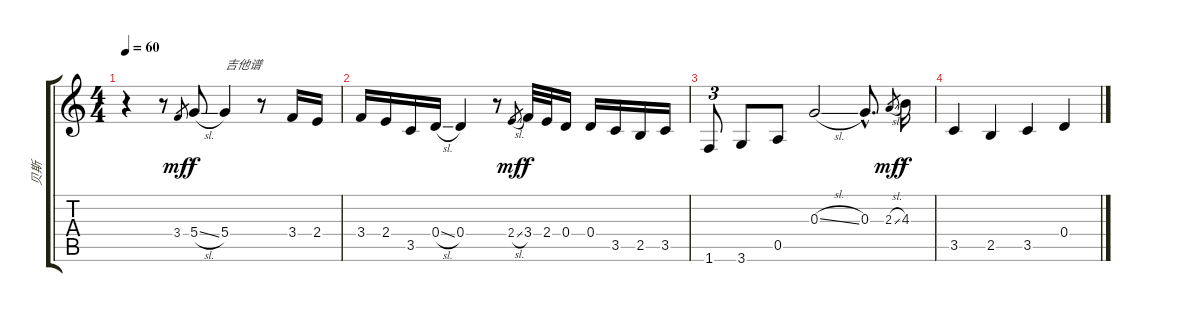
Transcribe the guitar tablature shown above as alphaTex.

\track ("贝斯" "贝斯") {instrument synthbass1}
\staff {score tabs}
\tuning (E4 B3 G3 D3 A2 E2) {hide}
\ts (4 4)
\tempo 60
\clef g2
\ks c
r.4{dy mf instrument synthbass1} r.8 3.4.8{gr} 5.4{sl}.8{dy f} 5.4.4{txt "吉他谱"} r.8 3.4.16 2.4.16 |
3.4.16 2.4.16 3.5.16 0.4{sl}.16 0.4.4 r.8 2.4{sl}.8{gr dy mf} 3.4.32{dy f} 2.4.32 0.4.16 0.4.16 3.5.16 2.5.16 3.5.16 |
1.6.8{tu (3 2)} 3.6.8 0.5.8 0.3{sl}.2 0.3{hac}.8{d} 2.3{sl}.8{gr dy mf} 4.3.16{dy f} |
3.5.4 2.5.4 3.5.4 0.4.4
